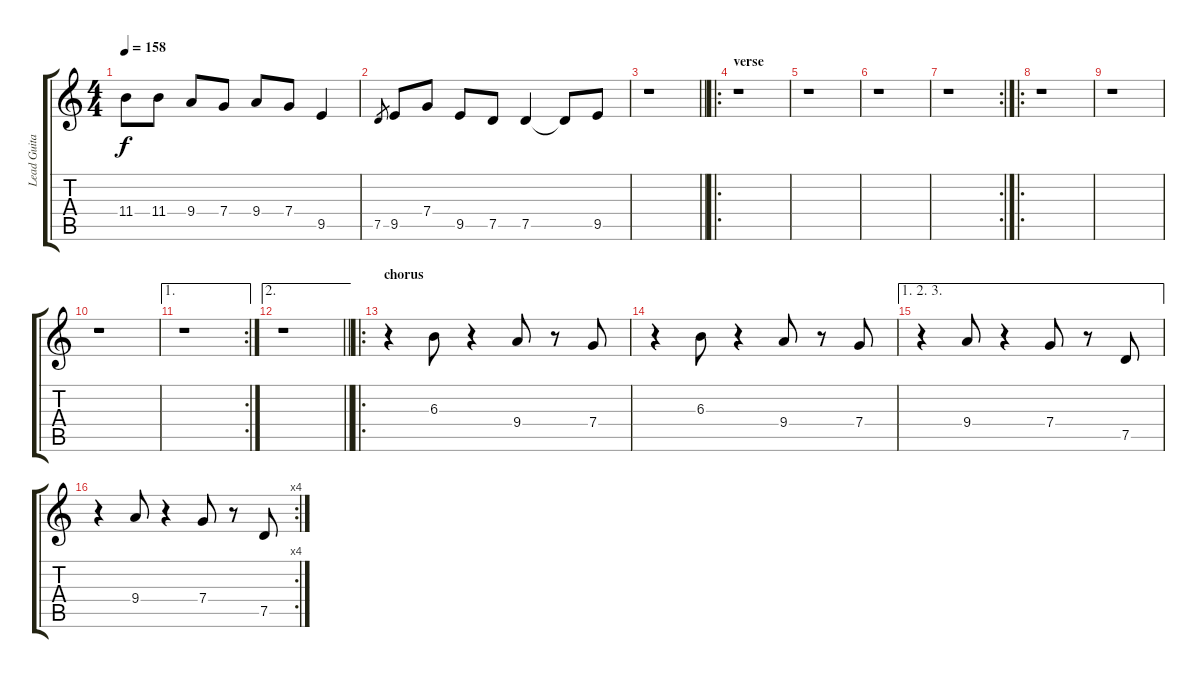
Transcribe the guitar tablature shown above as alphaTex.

\track ("Lead Guitar" "Lead Guita") {instrument overdrivenguitar}
\staff {score tabs}
\tuning (D4 A3 F3 C3 G2 D2) {hide}
\ts (4 4)
\tempo 158
\clef g2
\ks c
11.4.8{dy f} 11.4.8 9.4.8 7.4.8 9.4.8 7.4.8 9.5.4 |
7.5.8{gr} 9.5.8 7.4.8 9.5.8 7.5.8 7.5.4 7.5{t}.8 9.5.8 |
\barLineRight lightlight
r.1 |
\ro
\section ("" "verse")
r.1 |
r.1 |
r.1 |
\rc 2
r.1 |
\ro
r.1 |
r.1 |
r.1 |
\ae 1
\rc 2
r.1 |
\ae 2
\barLineRight lightlight
r.1 |
\ro
\section ("" "chorus")
r.4 6.3.8 r.4 9.4.8 r.8 7.4.8 |
r.4 6.3.8 r.4 9.4.8 r.8 7.4.8 |
\ae (1 2 3)
r.4 9.4.8 r.4 7.4.8 r.8 7.5.8 |
\rc 4
r.4 9.4.8 r.4 7.4.8 r.8 7.5.8
